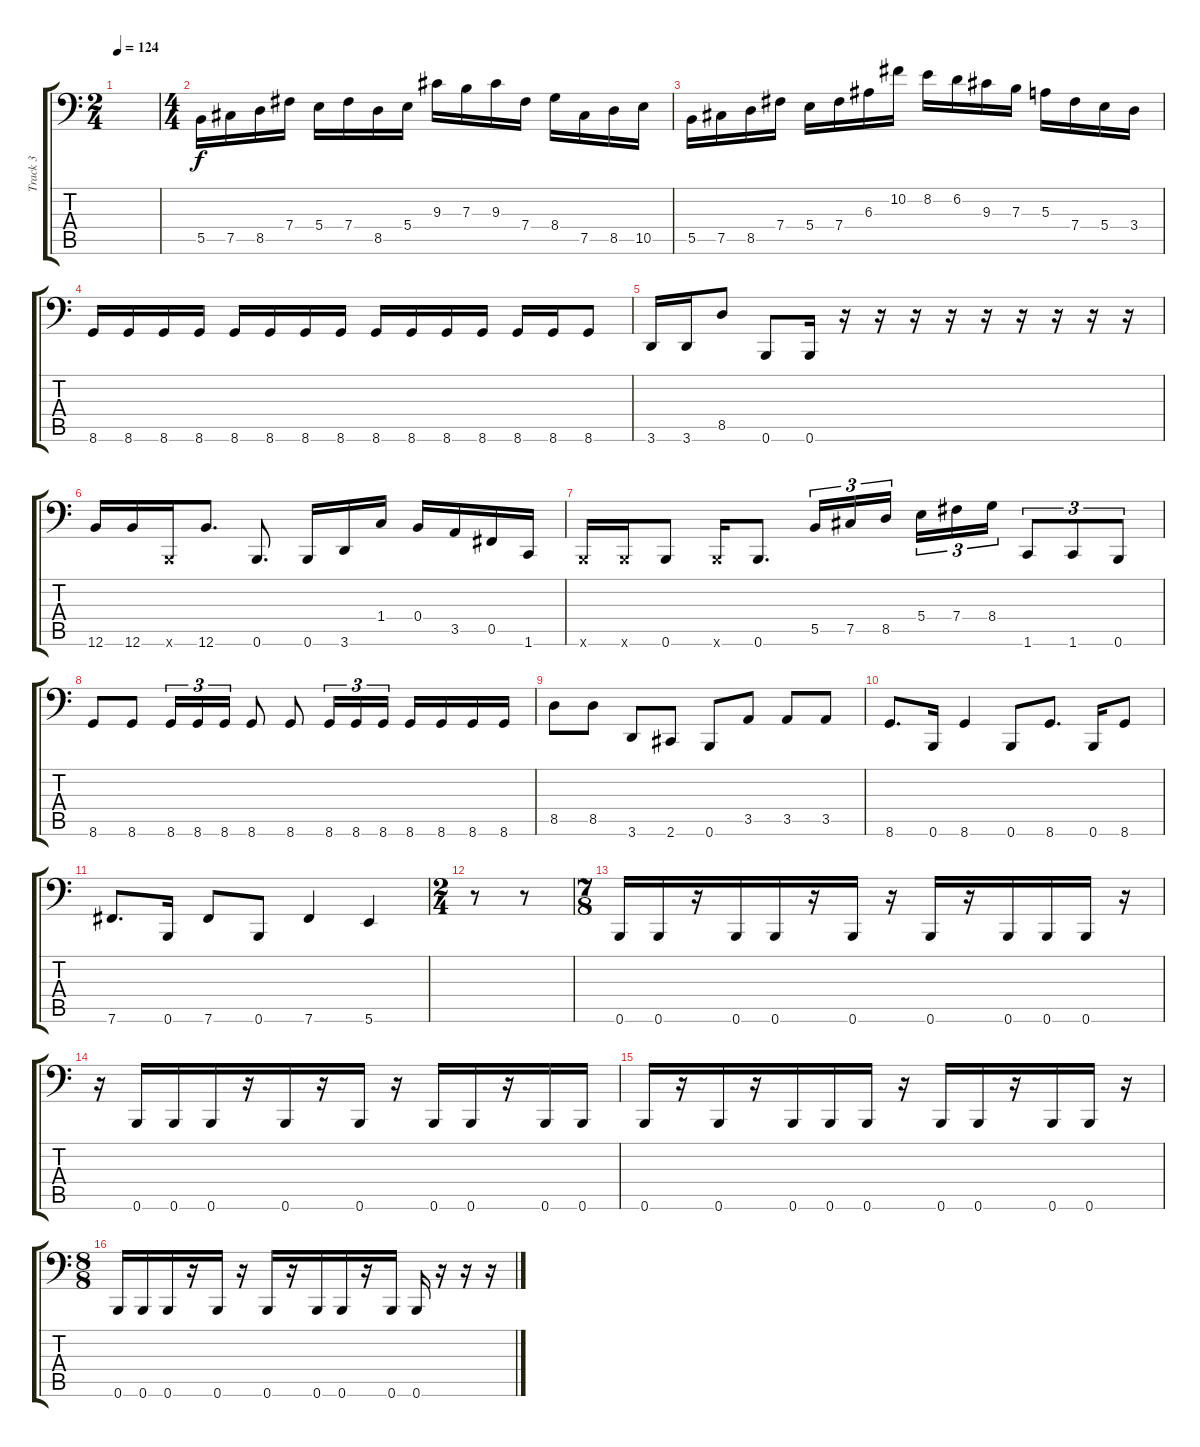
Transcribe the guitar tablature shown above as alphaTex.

\track ("Track 3" "Track 3") {instrument electricbassfinger}
\staff {score tabs}
\tuning (Db3 Ab2 E2 B1 Gb1 B0) {hide}
\ts (2 4)
\tempo 124
\clef f4
\ks c
|
\ts (4 4)
5.5.16 7.5.16 8.5.16 7.4.16 5.4.16 7.4.16 8.5.16 5.4.16 9.3.16 7.3.16 9.3.16 7.4.16 8.4.16 7.5.16 8.5.16 10.5.16 |
5.5.16 7.5.16 8.5.16 7.4.16 5.4.16 7.4.16 6.3.16 10.2.16 8.2.16 6.2.16 9.3.16 7.3.16 5.3.16 7.4.16 5.4.16 3.4.16 |
8.6.16 8.6.16 8.6.16 8.6.16 8.6.16 8.6.16 8.6.16 8.6.16 8.6.16 8.6.16 8.6.16 8.6.16 8.6.16 8.6.16 8.6.8 |
3.6.16 3.6.16 8.5.8 0.6.8 0.6.16 r.16 r.16 r.16 r.16 r.16 r.16 r.16 r.16 r.16 |
12.6.16 12.6.16 0.6{x}.16 12.6.8{d} 0.6.8{d} 0.6.16 3.6.16 1.4.16 0.4.16 3.5.16 0.5.16 1.6.16 |
0.6{x}.16 0.6{x}.16 0.6.8 0.6{x}.16 0.6.8{d} 5.5.16{tu (3 2)} 7.5.16{tu (3 2)} 8.5.16{tu (3 2) beam splitsecondary} 5.4.16{tu (3 2)} 7.4.16{tu (3 2)} 8.4.16{tu (3 2)} 1.6.8{tu (3 2)} 1.6.8{tu (3 2)} 0.6.8{tu (3 2)} |
8.6.8 8.6.8 8.6.16{tu (3 2)} 8.6.16{tu (3 2)} 8.6.16{tu (3 2)} 8.6.8 8.6.8 8.6.16{tu (3 2)} 8.6.16{tu (3 2)} 8.6.16{tu (3 2)} 8.6.16 8.6.16 8.6.16 8.6.16 |
8.5.8 8.5.8 3.6.8 2.6.8 0.6.8 3.5.8 3.5.8 3.5.8 |
8.6.8{d} 0.6.16 8.6.4 0.6.8 8.6.8{d} 0.6.16 8.6.8 |
7.6.8{d} 0.6.16 7.6.8 0.6.8 7.6.4 5.6.4 |
\ts (2 4)
r.8 r.8 |
\ts (7 8)
0.6.16 0.6.16 r.16 0.6.16 0.6.16 r.16 0.6.16 r.16 0.6.16 r.16 0.6.16 0.6.16 0.6.16 r.16 |
r.16 0.6.16 0.6.16 0.6.16 r.16 0.6.16 r.16 0.6.16 r.16 0.6.16 0.6.16 r.16 0.6.16 0.6.16 |
0.6.16 r.16 0.6.16 r.16 0.6.16 0.6.16 0.6.16 r.16 0.6.16 0.6.16 r.16 0.6.16 0.6.16 r.16 |
\ts (8 8)
0.6.16 0.6.16 0.6.16 r.16 0.6.16 r.16 0.6.16 r.16 0.6.16 0.6.16 r.16 0.6.16 0.6.16 r.16 r.16 r.16
